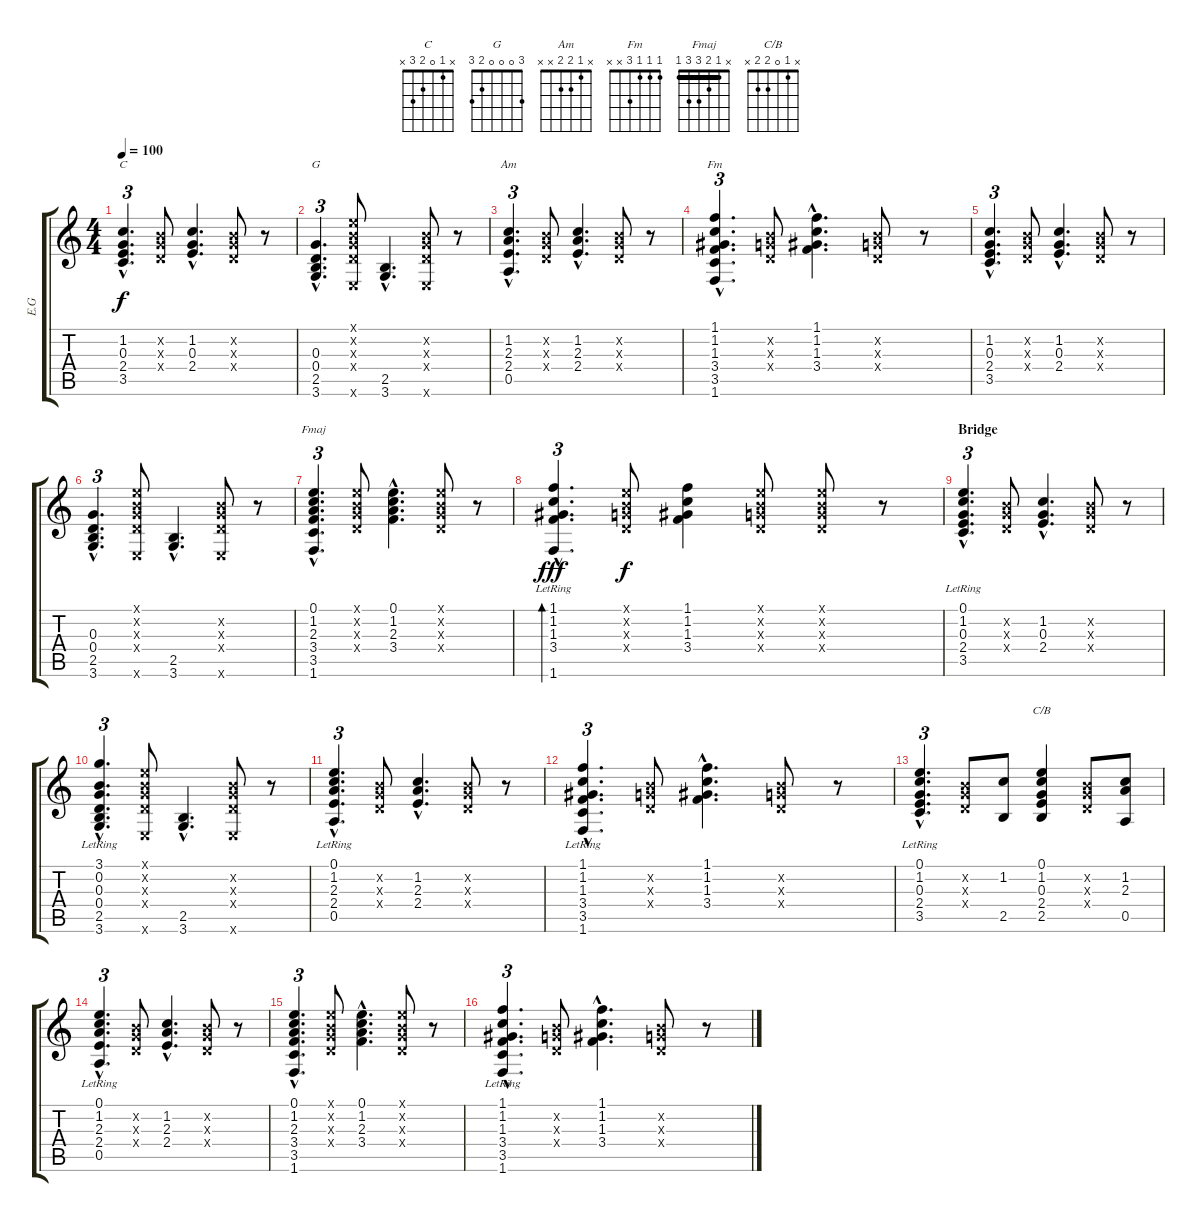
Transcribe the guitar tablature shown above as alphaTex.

\track ("E.G" "E.G") {instrument acousticguitarsteel}
\staff {score tabs}
\tuning (E4 B3 G3 D3 A2 E2) {hide}
\chord ("C" x 1 0 2 3 x)
\chord ("G" 3 0 0 0 2 3)
\chord ("Am" x 1 2 2 x x)
\chord ("Fm" 1 1 1 3 x x)
\chord ("Fmaj" x 1 2 3 3 1) {barre 1}
\chord ("C/B" x 1 0 2 2 x)
\ts (4 4)
\tempo 100
\clef g2
\ks c
(1.2{hac} 0.3{hac} 2.4{hac} 3.5{hac}).4{d tu (3 2) ch "C" dy f} (0.2{x} 0.3{x} 0.4{x}).8 (1.2{hac} 0.3{hac} 2.4{hac}).4{d} (0.2{x} 0.3{x} 0.4{x}).8 r.8 |
(0.3{hac} 0.4{hac} 2.5{hac} 3.6{hac}).4{d tu (3 2) ch "G"} (0.1{x} 0.2{x} 0.3{x} 0.4{x} 0.6{x}).8 (2.5{hac} 3.6{hac}).4{d} (0.2{x} 0.3{x} 0.4{x} 0.6{x}).8 r.8 |
(1.2{hac} 2.3{hac} 2.4{hac} 0.5{hac}).4{d tu (3 2) ch "Am"} (0.2{x} 0.3{x} 0.4{x}).8 (1.2{hac} 2.3{hac} 2.4{hac}).4{d} (0.2{x} 0.3{x} 0.4{x}).8 r.8 |
(1.1{hac} 1.2{hac} 1.3{hac} 3.4{hac} 3.5{hac} 1.6{hac}).4{d tu (3 2) ch "Fm"} (0.2{x} 0.3{x} 0.4{x}).8 (1.1{hac} 1.2{hac} 1.3{hac} 3.4{hac}).4{d} (0.2{x} 0.3{x} 0.4{x}).8 r.8 |
(1.2{hac} 0.3{hac} 2.4{hac} 3.5{hac}).4{d tu (3 2)} (0.2{x} 0.3{x} 0.4{x}).8 (1.2{hac} 0.3{hac} 2.4{hac}).4{d} (0.2{x} 0.3{x} 0.4{x}).8 r.8 |
(0.3{hac} 0.4{hac} 2.5{hac} 3.6{hac}).4{d tu (3 2)} (0.1{x} 0.2{x} 0.3{x} 0.4{x} 0.6{x}).8 (2.5{hac} 3.6{hac}).4{d} (0.2{x} 0.3{x} 0.4{x} 0.6{x}).8 r.8 |
(0.1{hac} 1.2{hac} 2.3{hac} 3.4{hac} 3.5{hac} 1.6{hac}).4{d tu (3 2) ch "Fmaj"} (0.1{x} 0.2{x} 0.3{x} 0.4{x}).8 (0.1{hac} 1.2{hac} 2.3{hac} 3.4{hac}).4{d} (0.1{x} 0.2{x} 0.3{x} 0.4{x}).8 r.8 |
(1.1{hac lr} 1.2{hac lr} 1.3{hac lr} 3.4{hac lr} 1.6{hac lr}).4{d tu (3 2) bd 60 dy fff} (0.1{x} 0.2{x} 0.3{x} 0.4{x}).8{dy f} (1.1 1.2 1.3 3.4).4 (0.1{x} 0.2{x} 0.3{x} 0.4{x}).8 (0.1{x} 0.2{x} 0.3{x} 0.4{x}).8 r.8 |
\section ("" "Bridge")
(0.1{hac lr} 1.2{hac lr} 0.3{hac lr} 2.4{hac lr} 3.5{hac lr}).4{d tu (3 2)} (0.2{x} 0.3{x} 0.4{x}).8 (1.2{hac} 0.3{hac} 2.4{hac}).4{d} (0.2{x} 0.3{x} 0.4{x}).8 r.8 |
(3.1{hac lr} 0.2{hac lr} 0.3{hac lr} 0.4{hac lr} 2.5{hac lr} 3.6{hac lr}).4{d tu (3 2)} (0.1{x} 0.2{x} 0.3{x} 0.4{x} 0.6{x}).8 (2.5{hac} 3.6{hac}).4{d} (0.2{x} 0.3{x} 0.4{x} 0.6{x}).8 r.8 |
(0.1{hac lr} 1.2{hac lr} 2.3{hac lr} 2.4{hac lr} 0.5{hac lr}).4{d tu (3 2)} (0.2{x} 0.3{x} 0.4{x}).8 (1.2{hac} 2.3{hac} 2.4{hac}).4{d} (0.2{x} 0.3{x} 0.4{x}).8 r.8 |
(1.1{hac lr} 1.2{hac lr} 1.3{hac lr} 3.4{hac lr} 3.5{hac lr} 1.6{hac lr}).4{d tu (3 2)} (0.2{x} 0.3{x} 0.4{x}).8 (1.1{hac} 1.2{hac} 1.3{hac} 3.4{hac}).4{d} (0.2{x} 0.3{x} 0.4{x}).8 r.8 |
(0.1{hac lr} 1.2{hac lr} 0.3{hac lr} 2.4{hac lr} 3.5{hac lr}).4{d tu (3 2)} (0.2{x} 0.3{x} 0.4{x}).8 (1.2 2.5).8 (0.1 1.2 0.3 2.4 2.5).4{ch "C/B"} (0.2{x} 0.3{x} 0.4{x}).8 (1.2 2.3 0.5).8 |
(0.1{hac lr} 1.2{hac lr} 2.3{hac lr} 2.4{hac lr} 0.5{hac lr}).4{d tu (3 2)} (0.2{x} 0.3{x} 0.4{x}).8 (1.2{hac} 2.3{hac} 2.4{hac}).4{d} (0.2{x} 0.3{x} 0.4{x}).8 r.8 |
(0.1{hac} 1.2{hac} 2.3{hac} 3.4{hac} 3.5{hac} 1.6{hac}).4{d tu (3 2)} (0.1{x} 0.2{x} 0.3{x} 0.4{x}).8 (0.1{hac} 1.2{hac} 2.3{hac} 3.4{hac}).4{d} (0.1{x} 0.2{x} 0.3{x} 0.4{x}).8 r.8 |
(1.1{hac lr} 1.2{hac lr} 1.3{hac lr} 3.4{hac lr} 3.5{hac lr} 1.6{hac lr}).4{d tu (3 2)} (0.2{x} 0.3{x} 0.4{x}).8 (1.1{hac} 1.2{hac} 1.3{hac} 3.4{hac}).4{d} (0.2{x} 0.3{x} 0.4{x}).8 r.8
